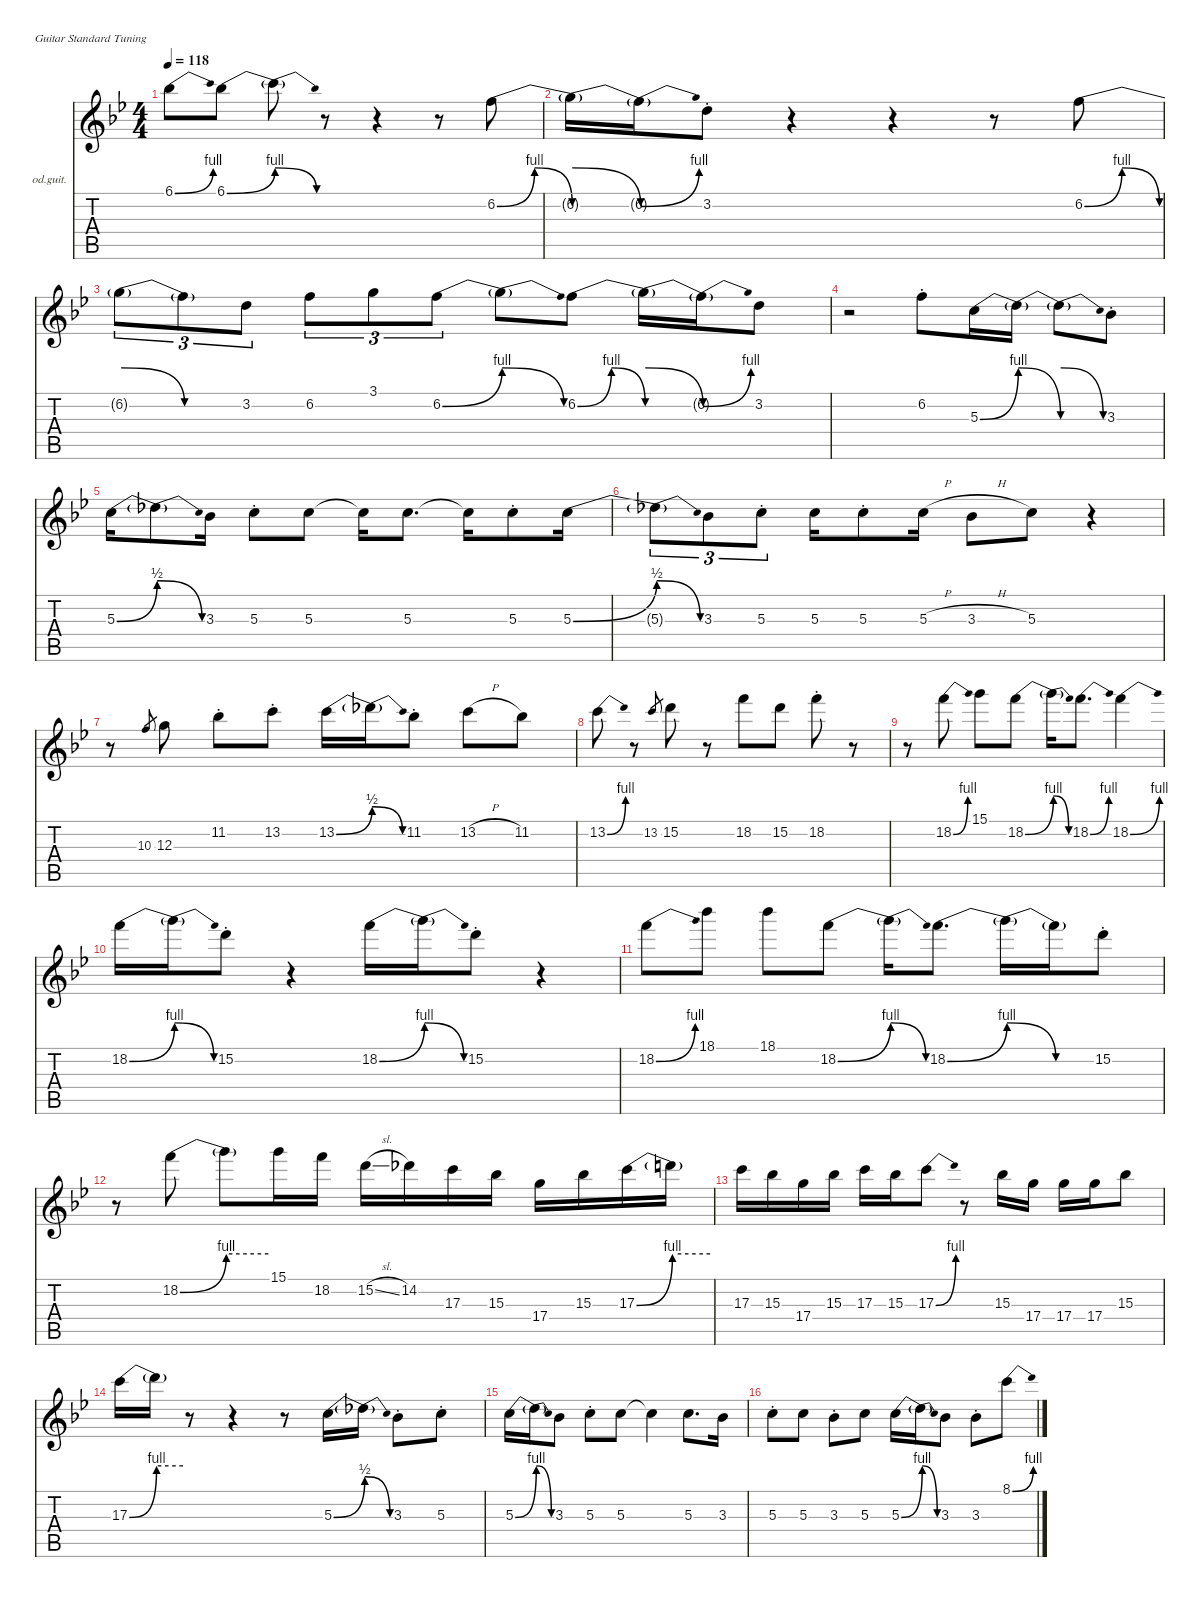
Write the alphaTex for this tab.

\defaultSystemsLayout 4
\hideDynamics
\bracketExtendMode nobrackets
\firstSystemTrackNameOrientation horizontal
\otherSystemsTrackNameOrientation horizontal
\track ("Lead Guitar" "od.guit.") {instrument overdrivenguitar}
\staff {score tabs}
\tuning (E4 B3 G3 D3 A2 E2)
\ts (4 4)
\tempo 118
\clef g2
\ks gminor
6.1{be (bend 0 0 30 4) acc b}.8{dy f beam Down} 6.1{be (bend 0 0 60 4) acc b}.8{beam Down} 6.1{be (release 0 4 60 0) t}.8{beam Down} r.8{beam Down} r.4{beam Down} r.8{beam Down} 6.2{be (bendrelease 0 0 30 4 30 4 60 0) acc forcenatural}.8{beam Down} |
6.2{be (release 0 4 60 0) t}.16{beam Down} 6.2{be (bend 0 0 60 4) t acc forcenatural}.16{beam Down} 3.2{st acc forcenatural}.8{beam Down} r.4{beam Down} r.4{beam Down} r.8{beam Down} 6.2{be (bendrelease 0 0 30 4 30 4 60 0) acc forcenatural}.8{beam Down} |
6.2{be (release 0 4 60 0) t}.8{tu (3 2) beam Down} 6.2{be (hold 0 0 60 0) t acc forcenatural}.8{tu (3 2) beam Down} 3.2{acc forcenatural}.8{tu (3 2) beam Down} 6.2{acc forcenatural}.8{tu (3 2) beam Down} 3.1{acc forcenatural}.8{tu (3 2) beam Down} 6.2{be (bend 0 0 60 4) acc forcenatural}.8{tu (3 2) beam Down} 6.2{be (release 0 4 60 0) t}.8{beam Down} 6.2{be (bendrelease 0 0 30 4 30 4 60 0) acc forcenatural}.8{beam Down} 6.2{be (release 0 4 60 0) t}.16{beam Down} 6.2{be (bend 0 0 60 4) t acc forcenatural}.16{beam Down} 3.2{acc forcenatural}.8{beam Down} |
r.2{beam Down} 6.2{st acc forcenatural}.8{beam Down} 5.3{be (bend 0 0 60 4) acc forcenatural}.16{beam Down} 5.3{be (release 0 4 60 0) t}.16{beam Down} 5.3{be (release 0 4 60 0) t}.8{beam Down} 3.3{st acc b}.8{beam Down} |
5.3{be (bend 0 0 60 2) acc forcenatural}.16{beam Down} 5.3{be (release 0 2 60 0) t}.8{beam Down} 3.3{acc b}.16{beam Down} 5.3{st acc forcenatural}.8{beam Down} 5.3{acc forcenatural}.8{beam Down} 5.3{t acc forcenatural}.16{beam Down} 5.3{acc forcenatural}.8{d beam Down} 5.3{t acc forcenatural}.16{beam Down} 5.3{st acc forcenatural}.8{beam Down} 5.3{be (bend 0 0 60 2) acc forcenatural}.16{beam Down} |
5.3{be (release 0 2 60 0) t}.8{tu (3 2) beam Down} 3.3{acc b}.8{tu (3 2) beam Down} 5.3{st acc forcenatural}.8{tu (3 2) beam Down} 5.3{acc forcenatural}.16{beam Down} 5.3{st acc forcenatural}.8{beam Down} 5.3{h acc forcenatural}.16{beam Down} 3.3{h acc b}.8{beam Down} 5.3{acc forcenatural}.8{beam Down} r.4{beam Down} |
r.8{beam Down} 10.3{acc forcenatural}.8{gr dy mf beam Up} 12.3{acc forcenatural}.8{dy f beam Down} 11.2{st acc b}.8{beam Down} 13.2{st acc forcenatural}.8{beam Down} 13.2{be (bend 0 0 60 2) acc forcenatural}.16{beam Down} 13.2{be (release 0 2 60 0) t}.16{beam Down} 11.2{st acc b}.8{beam Down} 13.2{h acc forcenatural}.8{beam Down} 11.2{acc b}.8{beam Down} |
13.2{be (bend 0 0 30 4) acc forcenatural}.8{beam Down} r.8{beam Down} 13.2{acc forcenatural}.8{gr dy mf beam Up} 15.2{acc forcenatural}.8{dy f beam Down} r.8{beam Down} 18.2{acc forcenatural}.8{beam Down} 15.2{acc forcenatural}.8{beam Down} 18.2{st acc forcenatural}.8{beam Down} r.8{beam Down} |
r.8{beam Down} 18.2{be (bend 0 0 30 4) acc forcenatural}.8{beam Down} 15.1{acc forcenatural}.8{beam Down} 18.2{be (bend 0 0 60 4) acc forcenatural}.8{beam Down} 18.2{be (release 0 4 60 0) t}.16{beam Down} 18.2{be (bend 0 0 30 4) acc forcenatural}.8{d beam Down} 18.2{be (bend 0 0 30 4) acc forcenatural}.4{beam Down} |
18.2{be (bend 0 0 60 4) acc forcenatural}.16{beam Down} 18.2{be (release 0 4 60 0) t}.16{beam Down} 15.2{st acc forcenatural}.8{beam Down} r.4{beam Down} 18.2{be (bend 0 0 60 4) acc forcenatural}.16{beam Down} 18.2{be (release 0 4 60 0) t}.16{beam Down} 15.2{st acc forcenatural}.8{beam Down} r.4{beam Down} |
18.2{be (bend 0 0 30 4) acc forcenatural}.8{beam Down} 18.1{acc b}.8{beam Down} 18.1{acc b}.8{beam Down} 18.2{be (bend 0 0 60 4) acc forcenatural}.8{beam Down} 18.2{be (release 0 4 60 0) t}.16{beam Down} 18.2{be (bend 0 0 60 4) acc forcenatural}.8{d beam Down} 18.2{be (release 0 4 60 0) t}.16{beam Down} 18.2{be (hold 0 0 60 0) t acc forcenatural}.16{beam Down} 15.2{st acc forcenatural}.8{beam Down} |
r.8{beam Down} 18.2{be (bend 0 0 60 4) acc forcenatural}.8{beam Down} 18.2{be (hold 0 4 60 4) t}.8{beam Down} 15.1{acc forcenatural}.16{beam Down} 18.2{acc forcenatural}.16{beam Down} 15.2{sl acc forcenatural}.16{beam Down} 14.2{acc b}.16{beam Down} 17.3{acc forcenatural}.16{beam Down} 15.3{acc b}.16{beam Down} 17.4{acc forcenatural}.16{beam Down} 15.3{acc b}.16{beam Down} 17.3{be (bend 0 0 60 4) acc forcenatural}.16{beam Down} 17.3{be (hold 0 4 60 4) t}.16{beam Down} |
17.3{acc forcenatural}.16{beam Down} 15.3{acc b}.16{beam Down} 17.4{acc forcenatural}.16{beam Down} 15.3{acc b}.16{beam Down} 17.3{acc forcenatural}.16{beam Down} 15.3{acc b}.16{beam Down} 17.3{be (bend 0 0 30 4) acc forcenatural}.8{beam Down} r.8{beam Down} 15.3{acc b}.16{beam Down} 17.4{acc forcenatural}.16{beam Down} 17.4{acc forcenatural}.16{beam Down} 17.4{acc forcenatural}.16{beam Down} 15.3{acc b}.8{beam Down} |
17.3{be (bend 0 0 60 4) acc forcenatural}.16{beam Down} 17.3{be (hold 0 4 60 4) t}.16{beam Down} r.8{beam Down} r.4{beam Down} r.8{beam Down} 5.3{be (bend 0 0 60 2) acc forcenatural}.16{beam Down} 5.3{be (release 0 2 60 0) t}.16{beam Down} 3.3{st acc b}.8{beam Down} 5.3{st acc forcenatural}.8{beam Down} |
5.3{be (bend 0 0 60 4) acc forcenatural}.16{beam Down} 5.3{be (release 0 4 60 0) t}.16{beam Down} 3.3{acc b}.8{beam Down} 5.3{st acc forcenatural}.8{beam Down} 5.3{acc forcenatural}.8{beam Down} 5.3{t acc forcenatural}.4{beam Down} 5.3{acc forcenatural}.8{d beam Down} 3.3{acc b}.16{beam Down} |
5.3{st acc forcenatural}.8{beam Down} 5.3{acc forcenatural}.8{beam Down} 3.3{st acc b}.8{beam Down} 5.3{acc forcenatural}.8{beam Down} 5.3{be (bend 0 0 60 4) acc forcenatural}.16{beam Down} 5.3{be (release 0 4 60 0) t}.16{beam Down} 3.3{acc b}.8{beam Down} 3.3{st acc b}.8{beam Down} 8.1{be (bend 0 0 60 4) acc forcenatural}.8{beam Down}
